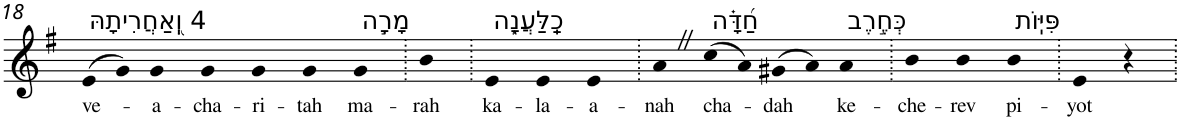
**kern	**text
*part1	*part1
*staff1	*staff1
*I"Piano	*
*I'Pno	*
!!LO:PB:g=z
*clefG2	*
*k[f#]	*
*G:	*
=18	=18
!LO:TX:a:t=4 וְֽ֭אַחֲרִיתָהּ	!
!	!LO:LY:b
(>8e	ve-
8g)	.
!	!LO:LY:b
4g	-a-
!	!LO:LY:b
4g	-cha-
!	!LO:LY:b
4g	-ri-
!	!LO:LY:b
4g	-tah
!LO:TX:a:t=מָרָ֣ה	!
!	!LO:LY:b
4g	ma-
=19.	=19.
!	!LO:LY:b
4b	-rah
=20.	=20.
!LO:TX:a:t=כַֽלַּעֲנָ֑ה	!
!	!LO:LY:b
4e	ka-
!	!LO:LY:b
4e	-la-
!	!LO:LY:b
4e	-a-
=21.	=21.
!	!LO:LY:b
4aZ	-nah
!LO:TX:a:t=חַ֝דָּ֗ה	!
!	!LO:LY:b
(>8cc	cha-
8a)	.
!	!LO:LY:b
(>8g#X	-dah
8a)	.
!LO:TX:a:t=כְּחֶ֣רֶב	!
!	!LO:LY:b
4a	ke-
=22.	=22.
!	!LO:LY:b
4b	-che-
!	!LO:LY:b
4b	-rev
!LO:TX:a:t=פִּיּֽוֹת	!
!	!LO:LY:b
4b	pi-
=23.	=23.
!	!LO:LY:b
4e	-yot
4r	.
=.	=.
*-	*-
